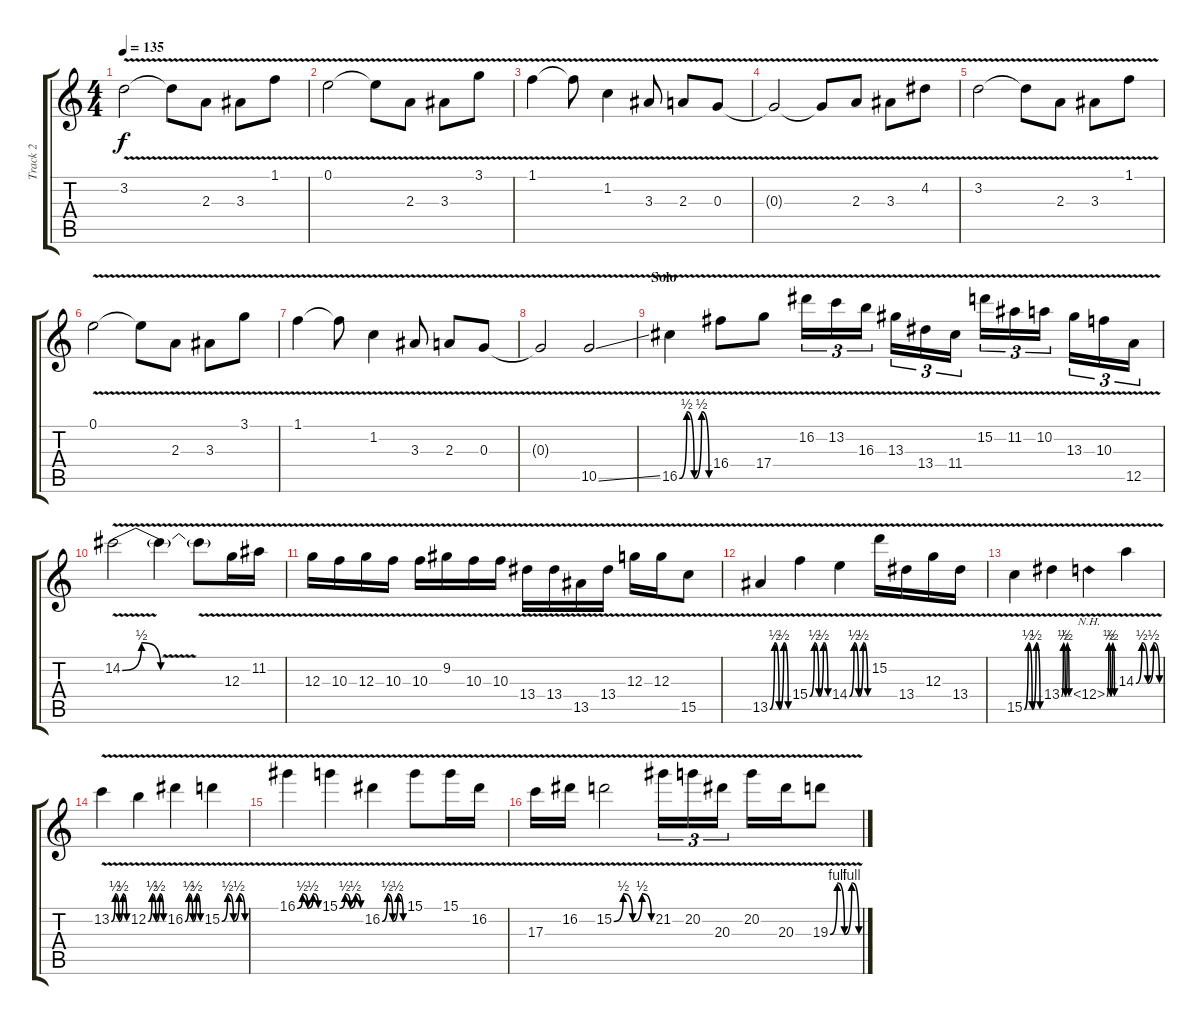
\track ("Track 2" "Track 2") {instrument distortionguitar}
\staff {score tabs}
\tuning (E4 B3 G3 D3 A2 E2) {hide}
\ts (4 4)
\tempo 135
\clef g2
\ks c
3.2{v}.2{dy f} 3.2{v t}.8 2.3{v}.8 3.3{v}.8 1.1{v}.8 |
0.1{v}.2 0.1{v t}.8 2.3{v}.8 3.3{v}.8 3.1{v}.8 |
1.1{v}.4 1.1{v t}.8 1.2{v}.4 3.3{v}.8 2.3{v}.8 0.3{v}.8 |
0.3{v t}.2 0.3{v t}.8 2.3{v}.8 3.3{v}.8 4.2{v}.8 |
3.2{v}.2 3.2{v t}.8 2.3{v}.8 3.3{v}.8 1.1{v}.8 |
0.1{v}.2 0.1{v t}.8 2.3{v}.8 3.3{v}.8 3.1{v}.8 |
1.1{v}.4 1.1{v t}.8 1.2{v}.4 3.3{v}.8 2.3{v}.8 0.3{v}.8 |
0.3{v t}.2 10.5{v ss}.2 |
\section ("" "Solo")
16.5{be (custom 0 0 15 2 30 0 45 2 60 0) v}.4 16.4{v}.8 17.4{v}.8 16.2{v}.16{tu (3 2)} 13.2{v}.16{tu (3 2)} 16.3{v}.16{tu (3 2)} 13.3{v}.16{tu (3 2)} 13.4{v}.16{tu (3 2)} 11.4{v}.16{tu (3 2)} 15.2{v}.16{tu (3 2)} 11.2{v}.16{tu (3 2)} 10.2{v}.16{tu (3 2)} 13.3{v}.16{tu (3 2)} 10.3{v}.16{tu (3 2)} 12.5{v}.16{tu (3 2)} |
14.2{be (bendrelease 0 0 30 2 50 2 60 0) v}.2 14.2{v t}.4 14.2{v t}.8 12.3{v}.16 11.2{v}.16 |
12.3{v}.16 10.3{v}.16 12.3{v}.16 10.3{v}.16 10.3{v}.16 9.2{v}.16 10.3{v}.16 10.3{v}.16 13.4{v}.16 13.4{v}.16 13.5{v}.16 13.4{v}.16 12.3{v}.16 12.3{v}.16 15.5{v}.8 |
13.5{be (custom 0 0 15 2 30 0 45 2 60 0) v}.4 15.4{be (custom 0 0 15 2 30 0 45 2 60 0) v}.4 14.4{be (custom 0 0 15 2 30 0 45 2 60 0) v}.4 15.2{v}.16 13.4{v}.16 12.3{v}.16 13.4{v}.16 |
15.5{be (custom 0 0 15 2 30 0 45 2 60 0) v}.4 13.4{be (custom 0 0 15 2 30 0 45 2 60 0) v}.4 12.4{be (custom 0 0 15 2 30 0 45 2 60 0) nh v}.4 14.3{be (custom 0 0 15 2 30 0 45 2 60 0) v}.4 |
13.2{be (custom 0 0 15 2 30 0 45 2 60 0) v}.4 12.2{be (custom 0 0 15 2 30 0 45 2 60 0) v}.4 16.2{be (custom 0 0 15 2 30 0 45 2 60 0) v}.4 15.2{be (custom 0 0 15 2 30 0 45 2 60 0) v}.4 |
16.1{be (custom 0 0 15 2 30 0 45 2 60 0) v}.4 15.1{be (custom 0 0 15 2 30 0 45 2 60 0) v}.4 16.2{be (custom 0 0 15 2 30 0 45 2 60 0) v}.4 15.1{v}.8 15.1{v}.16 16.2{v}.16 |
17.3{v}.16 16.2{v}.16 15.2{be (custom 0 0 15 2 30 0 45 2 60 0) v}.2 21.2{v}.16{tu (3 2)} 20.2{v}.16{tu (3 2)} 20.3{v}.16{tu (3 2)} 20.2{v}.16 20.3{v}.16 19.3{be (custom 0 0 15 4 30 0 45 4 60 0) v}.8
